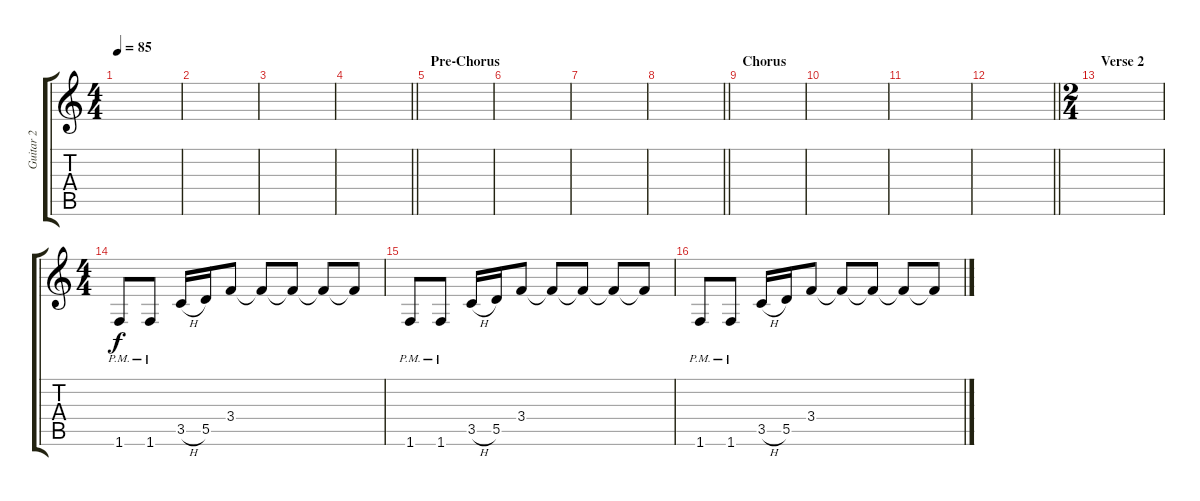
\track ("Guitar 2" "Guitar 2") {instrument overdrivenguitar}
\staff {score tabs}
\tuning (E4 B3 G3 D3 A2 E2) {hide}
\ts (4 4)
\tempo 85
\clef g2
\ks c
|
|
|
\barLineRight lightlight
|
\section ("" "Pre-Chorus")
|
|
|
\barLineRight lightlight
|
\section ("" "Chorus")
|
|
|
\barLineRight lightlight
|
\ts (2 4)
\section ("" "Verse 2")
|
\ts (4 4)
1.6{pm}.8 1.6{pm}.8 3.5{h}.16 5.5.16 3.4.8 3.4{t}.8 3.4{t}.8 3.4{t}.8 3.4{t}.8 |
1.6{pm}.8 1.6{pm}.8 3.5{h}.16 5.5.16 3.4.8 3.4{t}.8 3.4{t}.8 3.4{t}.8 3.4{t}.8 |
1.6{pm}.8 1.6{pm}.8 3.5{h}.16 5.5.16 3.4.8 3.4{t}.8 3.4{t}.8 3.4{t}.8 3.4{t}.8
